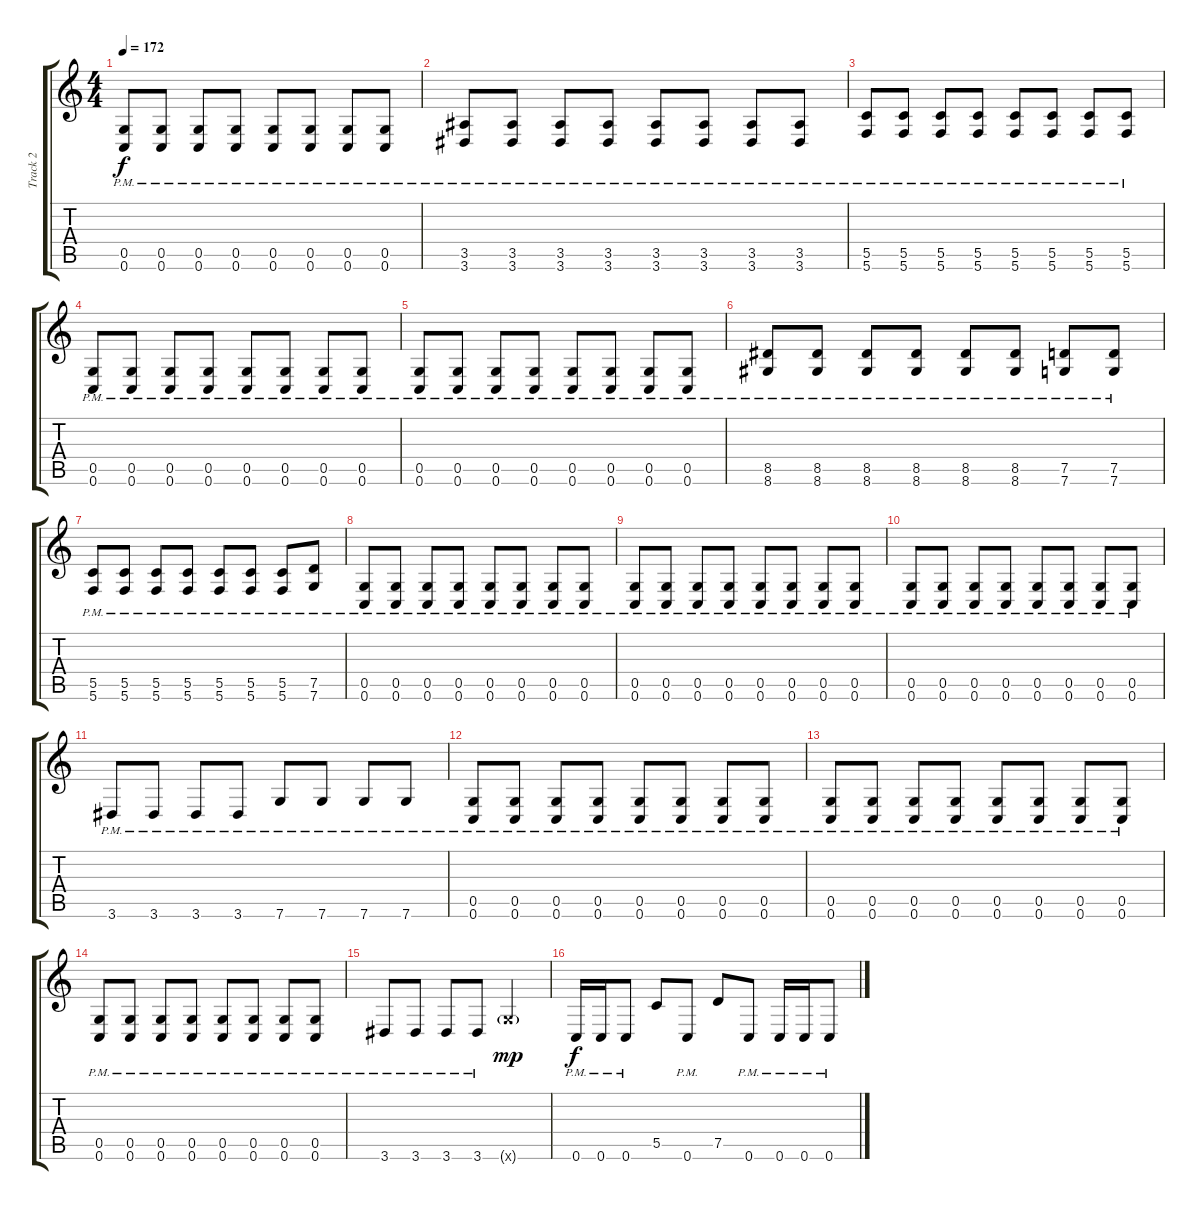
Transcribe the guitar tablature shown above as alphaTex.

\track ("Track 2" "Track 2") {instrument distortionguitar}
\staff {score tabs}
\tuning (D4 A3 F3 C3 G2 C2) {hide}
\ts (4 4)
\tempo 172
\clef g2
\ks c
(0.5{pm} 0.6{pm}).8{dy f} (0.5{pm} 0.6{pm}).8 (0.5{pm} 0.6{pm}).8 (0.5{pm} 0.6{pm}).8 (0.5{pm} 0.6{pm}).8 (0.5{pm} 0.6{pm}).8 (0.5{pm} 0.6{pm}).8 (0.5{pm} 0.6{pm}).8 |
(3.5{pm} 3.6{pm}).8 (3.5{pm} 3.6{pm}).8 (3.5{pm} 3.6{pm}).8 (3.5{pm} 3.6{pm}).8 (3.5{pm} 3.6{pm}).8 (3.5{pm} 3.6{pm}).8 (3.5{pm} 3.6{pm}).8 (3.5{pm} 3.6{pm}).8 |
(5.5{pm} 5.6{pm}).8 (5.5{pm} 5.6{pm}).8 (5.5{pm} 5.6{pm}).8 (5.5{pm} 5.6{pm}).8 (5.5{pm} 5.6{pm}).8 (5.5{pm} 5.6{pm}).8 (5.5{pm} 5.6{pm}).8 (5.5{pm} 5.6{pm}).8 |
(0.5{pm} 0.6{pm}).8 (0.5{pm} 0.6{pm}).8 (0.5{pm} 0.6{pm}).8 (0.5{pm} 0.6{pm}).8 (0.5{pm} 0.6{pm}).8 (0.5{pm} 0.6{pm}).8 (0.5{pm} 0.6{pm}).8 (0.5{pm} 0.6{pm}).8 |
(0.5{pm} 0.6{pm}).8 (0.5{pm} 0.6{pm}).8 (0.5{pm} 0.6{pm}).8 (0.5{pm} 0.6{pm}).8 (0.5{pm} 0.6{pm}).8 (0.5{pm} 0.6{pm}).8 (0.5{pm} 0.6{pm}).8 (0.5{pm} 0.6{pm}).8 |
(8.5{pm} 8.6{pm}).8 (8.5{pm} 8.6{pm}).8 (8.5{pm} 8.6{pm}).8 (8.5{pm} 8.6{pm}).8 (8.5{pm} 8.6{pm}).8 (8.5{pm} 8.6{pm}).8 (7.5{pm} 7.6{pm}).8 (7.5{pm} 7.6{pm}).8 |
(5.5{pm} 5.6{pm}).8 (5.5{pm} 5.6{pm}).8 (5.5{pm} 5.6{pm}).8 (5.5{pm} 5.6{pm}).8 (5.5{pm} 5.6{pm}).8 (5.5{pm} 5.6{pm}).8 (5.5{pm} 5.6{pm}).8 (7.5{pm} 7.6{pm}).8 |
(0.5{pm} 0.6{pm}).8 (0.5{pm} 0.6{pm}).8 (0.5{pm} 0.6{pm}).8 (0.5{pm} 0.6{pm}).8 (0.5{pm} 0.6{pm}).8 (0.5{pm} 0.6{pm}).8 (0.5{pm} 0.6{pm}).8 (0.5{pm} 0.6{pm}).8 |
(0.5{pm} 0.6{pm}).8 (0.5{pm} 0.6{pm}).8 (0.5{pm} 0.6{pm}).8 (0.5{pm} 0.6{pm}).8 (0.5{pm} 0.6{pm}).8 (0.5{pm} 0.6{pm}).8 (0.5{pm} 0.6{pm}).8 (0.5{pm} 0.6{pm}).8 |
(0.5{pm} 0.6{pm}).8 (0.5{pm} 0.6{pm}).8 (0.5{pm} 0.6{pm}).8 (0.5{pm} 0.6{pm}).8 (0.5{pm} 0.6{pm}).8 (0.5{pm} 0.6{pm}).8 (0.5{pm} 0.6{pm}).8 (0.5{pm} 0.6{pm}).8 |
3.6{pm}.8 3.6{pm}.8 3.6{pm}.8 3.6{pm}.8 7.6{pm}.8 7.6{pm}.8 7.6{pm}.8 7.6{pm}.8 |
(0.5{pm} 0.6{pm}).8 (0.5{pm} 0.6{pm}).8 (0.5{pm} 0.6{pm}).8 (0.5{pm} 0.6{pm}).8 (0.5{pm} 0.6{pm}).8 (0.5{pm} 0.6{pm}).8 (0.5{pm} 0.6{pm}).8 (0.5{pm} 0.6{pm}).8 |
(0.5{pm} 0.6{pm}).8 (0.5{pm} 0.6{pm}).8 (0.5{pm} 0.6{pm}).8 (0.5{pm} 0.6{pm}).8 (0.5{pm} 0.6{pm}).8 (0.5{pm} 0.6{pm}).8 (0.5{pm} 0.6{pm}).8 (0.5{pm} 0.6{pm}).8 |
(0.5{pm} 0.6{pm}).8 (0.5{pm} 0.6{pm}).8 (0.5{pm} 0.6{pm}).8 (0.5{pm} 0.6{pm}).8 (0.5{pm} 0.6{pm}).8 (0.5{pm} 0.6{pm}).8 (0.5{pm} 0.6{pm}).8 (0.5{pm} 0.6{pm}).8 |
3.6{pm}.8 3.6{pm}.8 3.6{pm}.8 3.6{pm}.8 7.6{g x}.2{dy mp} |
0.6{pm}.16{dy f} 0.6{pm}.16 0.6{pm}.8 5.5.8 0.6{pm}.8 7.5.8 0.6{pm}.8 0.6{pm}.16 0.6{pm}.16 0.6{pm}.8
